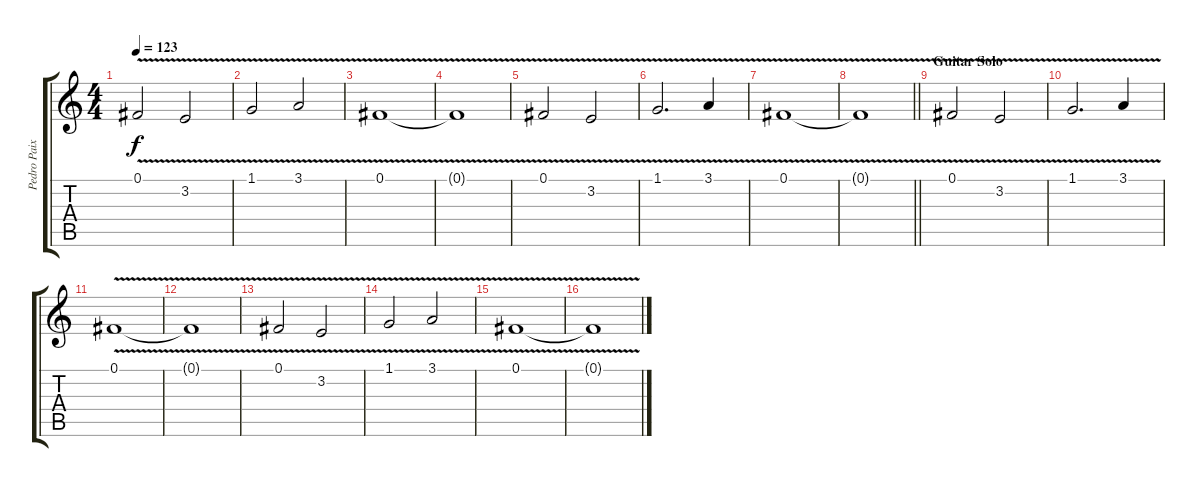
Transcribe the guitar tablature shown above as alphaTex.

\track ("" "Pedro Paix") {instrument pad2warm}
\staff {score tabs}
\tuning (Gb4 Db4 A3 E3 B2 Gb2) {hide}
\ts (4 4)
\tempo 123
\clef g2
\ks c
0.1{v}.2{dy f volume 10 instrument fx5brightness} 3.2{v}.2 |
1.1{v}.2 3.1{v}.2 |
0.1{v}.1 |
0.1{t}.1 |
0.1{v}.2{volume 10 instrument fx5brightness} 3.2{v}.2 |
1.1{v}.2{d} 3.1{v}.4 |
0.1{v}.1 |
\barLineRight lightlight
0.1{t}.1 |
\section ("" "Guitar Solo")
0.1{v}.2{volume 8 instrument fx5brightness} 3.2{v}.2 |
1.1{v}.2{d} 3.1{v}.4 |
0.1{v}.1 |
0.1{t}.1 |
0.1{v}.2{volume 8 instrument fx5brightness} 3.2{v}.2 |
1.1{v}.2 3.1{v}.2 |
0.1{v}.1 |
0.1{t}.1
